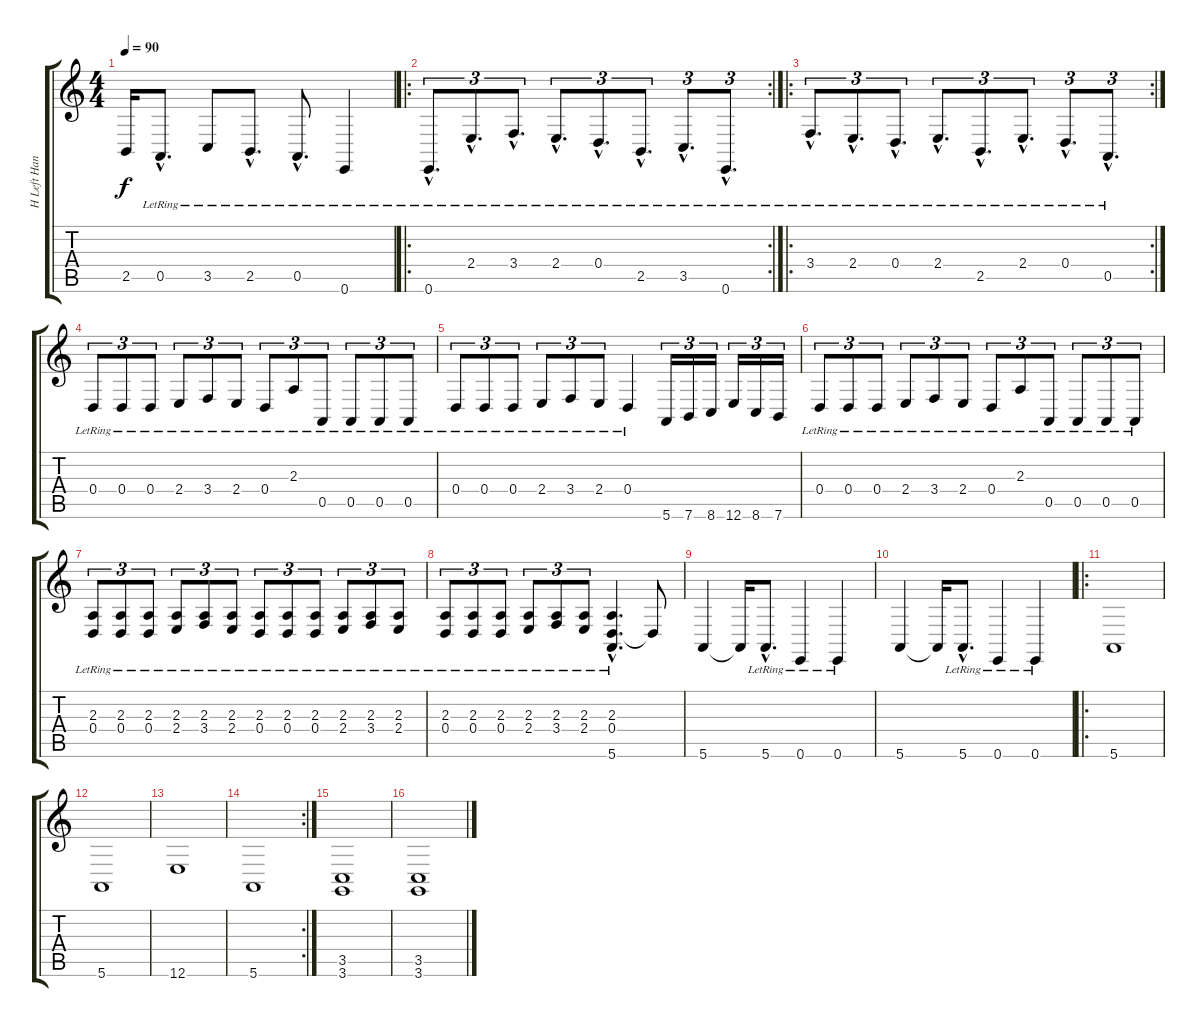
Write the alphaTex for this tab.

\track ("H Left Hand" "H Left Han") {instrument harpsichord}
\staff {score tabs}
\tuning (E4 B3 G3 D3 A2 E2) {hide}
\ts (4 4)
\tempo 90
\clef g2
\ks c
2.5{t}.16{dy f} 0.5{hac lr}.8{d} 3.5{lr}.8 2.5{hac lr}.8{d} 0.5{hac lr}.8{d} 0.6{lr}.4 |
\ro
\rc 2
0.6{hac lr}.8{d tu (3 2)} 2.4{hac lr}.8{d tu (3 2)} 3.4{hac lr}.8{d tu (3 2)} 2.4{hac lr}.8{d tu (3 2)} 0.4{hac lr}.8{d tu (3 2)} 2.5{hac lr}.8{d tu (3 2)} 3.5{hac lr}.8{d tu (3 2)} 0.6{hac lr}.8{d tu (3 2)} |
\ro
\rc 2
3.4{hac lr}.8{d tu (3 2)} 2.4{hac lr}.8{d tu (3 2)} 0.4{hac lr}.8{d tu (3 2)} 2.4{hac lr}.8{d tu (3 2)} 2.5{hac lr}.8{d tu (3 2)} 2.4{hac lr}.8{d tu (3 2)} 0.4{hac lr}.8{d tu (3 2)} 0.5{hac lr}.8{d tu (3 2)} |
0.4{lr}.8{tu (3 2)} 0.4{lr}.8{tu (3 2)} 0.4{lr}.8{tu (3 2)} 2.4{lr}.8{tu (3 2)} 3.4{lr}.8{tu (3 2)} 2.4{lr}.8{tu (3 2)} 0.4{lr}.8{tu (3 2)} 2.3{lr}.8{tu (3 2)} 0.5{lr}.8{tu (3 2)} 0.5{lr}.8{tu (3 2)} 0.5{lr}.8{tu (3 2)} 0.5{lr}.8{tu (3 2)} |
0.4{lr}.8{tu (3 2)} 0.4{lr}.8{tu (3 2)} 0.4{lr}.8{tu (3 2)} 2.4{lr}.8{tu (3 2)} 3.4{lr}.8{tu (3 2)} 2.4{lr}.8{tu (3 2)} 0.4{lr}.4 5.6.16{tu (3 2)} 7.6.16{tu (3 2)} 8.6.16{tu (3 2)} 12.6.16{tu (3 2)} 8.6.16{tu (3 2)} 7.6.16{tu (3 2)} |
0.4{lr}.8{tu (3 2)} 0.4{lr}.8{tu (3 2)} 0.4{lr}.8{tu (3 2)} 2.4{lr}.8{tu (3 2)} 3.4{lr}.8{tu (3 2)} 2.4{lr}.8{tu (3 2)} 0.4{lr}.8{tu (3 2)} 2.3{lr}.8{tu (3 2)} 0.5{lr}.8{tu (3 2)} 0.5{lr}.8{tu (3 2)} 0.5{lr}.8{tu (3 2)} 0.5{lr}.8{tu (3 2)} |
(2.3 0.4{lr}).8{tu (3 2)} (2.3 0.4{lr}).8{tu (3 2)} (2.3 0.4{lr}).8{tu (3 2)} (2.3 2.4{lr}).8{tu (3 2)} (2.3 3.4{lr}).8{tu (3 2)} (2.3 2.4{lr}).8{tu (3 2)} (2.3 0.4{lr}).8{tu (3 2)} (2.3 0.4{lr}).8{tu (3 2)} (2.3 0.4{lr}).8{tu (3 2)} (2.3 2.4{lr}).8{tu (3 2)} (2.3 3.4{lr}).8{tu (3 2)} (2.3 2.4{lr}).8{tu (3 2)} |
(2.3 0.4{lr}).8{tu (3 2)} (2.3 0.4{lr}).8{tu (3 2)} (2.3 0.4{lr}).8{tu (3 2)} (2.3 2.4{lr}).8{tu (3 2)} (2.3 3.4{lr}).8{tu (3 2)} (2.3 2.4{lr}).8{tu (3 2)} (2.3{hac lr} 0.4{hac} 5.6{hac lr}).4{d} 0.4{t}.8 |
5.6.4 5.6{t}.16 5.6{hac lr}.8{d} 0.6{lr}.4 0.6{lr}.4 |
5.6.4 5.6{t}.16 5.6{hac lr}.8{d} 0.6{lr}.4 0.6{lr}.4 |
\ro
5.6.1 |
5.6.1 |
12.6.1 |
\rc 2
5.6.1 |
(3.5 3.6).1 |
(3.5 3.6).1
